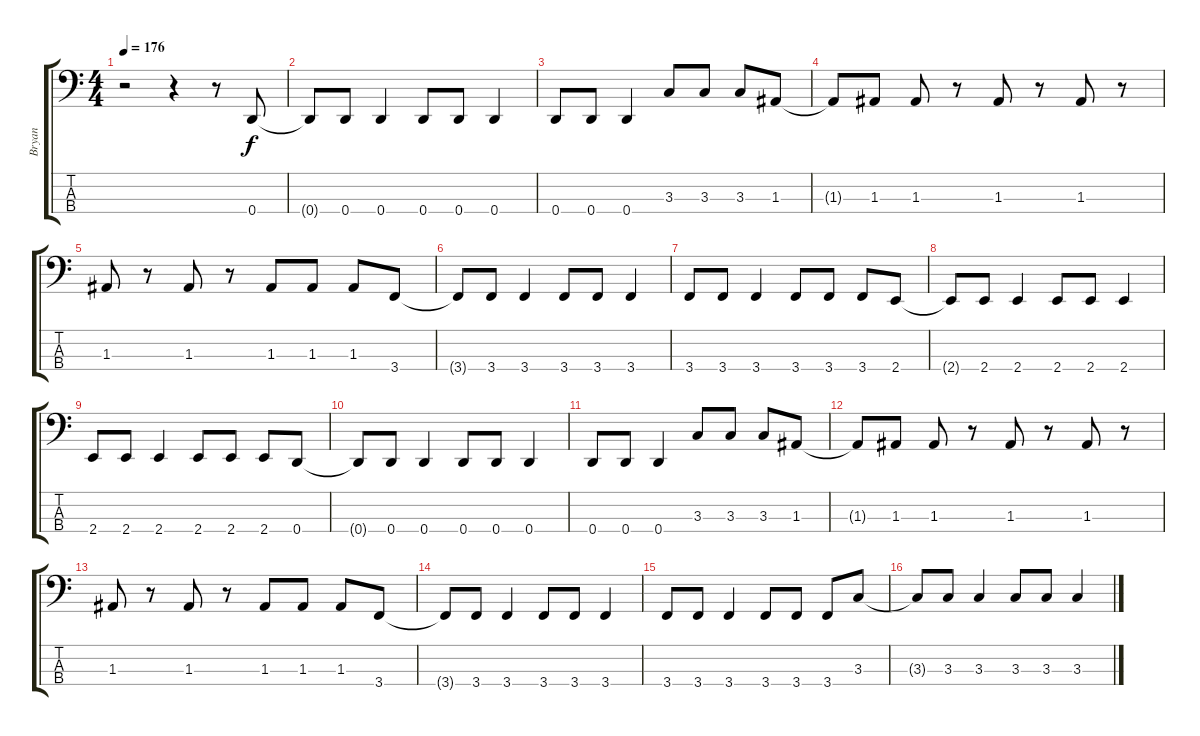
\track ("Bryan" "Bryan") {instrument electricbassfinger}
\staff {score tabs}
\tuning (G2 D2 A1 D1) {hide}
\ts (4 4)
\tempo 176
\clef f4
\ks c
r.2{dy f} r.4 r.8 0.4.8 |
0.4{t}.8 0.4.8 0.4.4 0.4.8 0.4.8 0.4.4 |
0.4.8 0.4.8 0.4.4 3.3.8 3.3.8 3.3.8 1.3.8 |
1.3{t}.8 1.3.8 1.3.8 r.8 1.3.8 r.8 1.3.8 r.8 |
1.3.8 r.8 1.3.8 r.8 1.3.8 1.3.8 1.3.8 3.4.8 |
3.4{t}.8 3.4.8 3.4.4 3.4.8 3.4.8 3.4.4 |
3.4.8 3.4.8 3.4.4 3.4.8 3.4.8 3.4.8 2.4.8 |
2.4{t}.8 2.4.8 2.4.4 2.4.8 2.4.8 2.4.4 |
2.4.8 2.4.8 2.4.4 2.4.8 2.4.8 2.4.8 0.4.8 |
0.4{t}.8 0.4.8 0.4.4 0.4.8 0.4.8 0.4.4 |
0.4.8 0.4.8 0.4.4 3.3.8 3.3.8 3.3.8 1.3.8 |
1.3{t}.8 1.3.8 1.3.8 r.8 1.3.8 r.8 1.3.8 r.8 |
1.3.8 r.8 1.3.8 r.8 1.3.8 1.3.8 1.3.8 3.4.8 |
3.4{t}.8 3.4.8 3.4.4 3.4.8 3.4.8 3.4.4 |
3.4.8 3.4.8 3.4.4 3.4.8 3.4.8 3.4.8 3.3.8 |
3.3{t}.8 3.3.8 3.3.4 3.3.8 3.3.8 3.3.4
